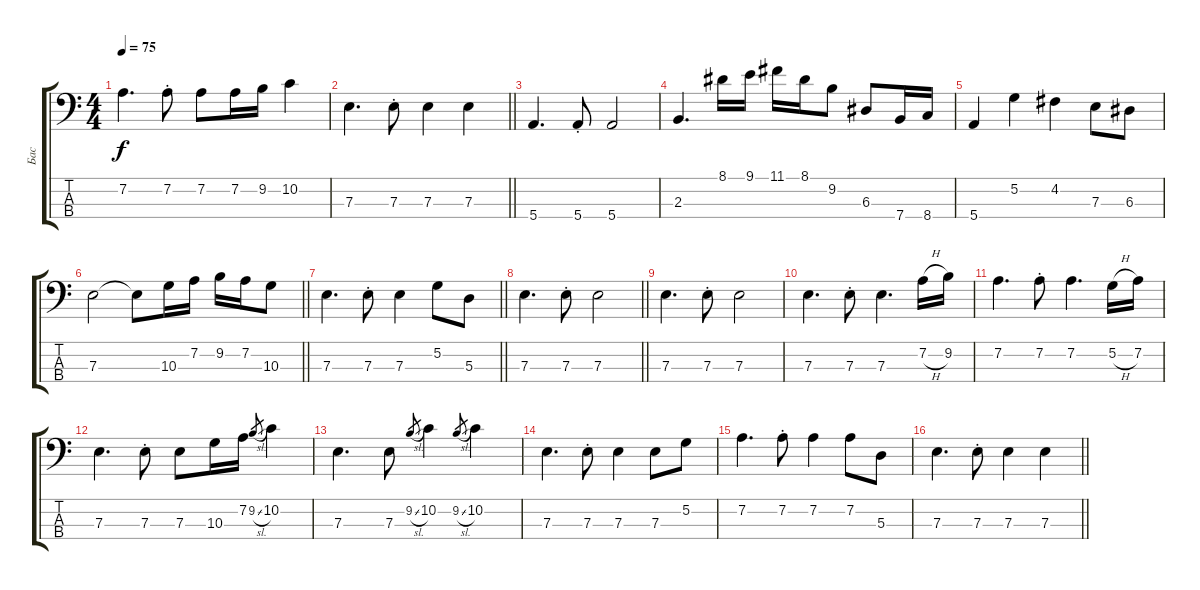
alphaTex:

\track ("Бас" "Бас") {instrument electricbassfinger}
\staff {score tabs}
\tuning (G2 D2 A1 E1) {hide}
\ts (4 4)
\tempo 75
\clef f4
\ks c
7.2.4{d dy f} 7.2{st}.8 7.2.8 7.2.16 9.2.16 10.2.4 |
\barLineRight lightlight
7.3.4{d} 7.3{st}.8 7.3.4 7.3.4 |
5.4.4{d} 5.4{st}.8 5.4.2 |
2.3.4{d} 8.1.16 9.1.16 11.1.16 8.1.16 9.2.8 6.3.8 7.4.16 8.4.16 |
5.4.4 5.2.4 4.2.4 7.3.8 6.3.8 |
\barLineRight lightlight
7.3.2 7.3{t}.8 10.3.16 7.2.16 9.2.16 7.2.16 10.3.8 |
\barLineRight lightlight
7.3.4{d} 7.3{st}.8 7.3.4 5.2.8 5.3.8 |
\barLineRight lightlight
7.3.4{d} 7.3{st}.8 7.3.2 |
7.3.4{d} 7.3{st}.8 7.3.2 |
7.3.4{d} 7.3{st}.8 7.3.4{d} 7.2{h}.16 9.2.16 |
7.2.4{d} 7.2{st}.8 7.2.4{d} 5.2{h}.16 7.2.16 |
7.3.4{d} 7.3{st}.8 7.3.8 10.3.16 7.2.16 9.2{sl}.8{gr} 10.2.4 |
7.3.4{d} 7.3.8 9.2{sl}.8{gr} 10.2.4 9.2{sl}.8{gr} 10.2.4 |
7.3.4{d} 7.3{st}.8 7.3.4 7.3.8 5.2.8 |
7.2.4{d} 7.2{st}.8 7.2.4 7.2.8 5.3.8 |
\barLineRight lightlight
7.3.4{d} 7.3{st}.8 7.3.4 7.3.4
